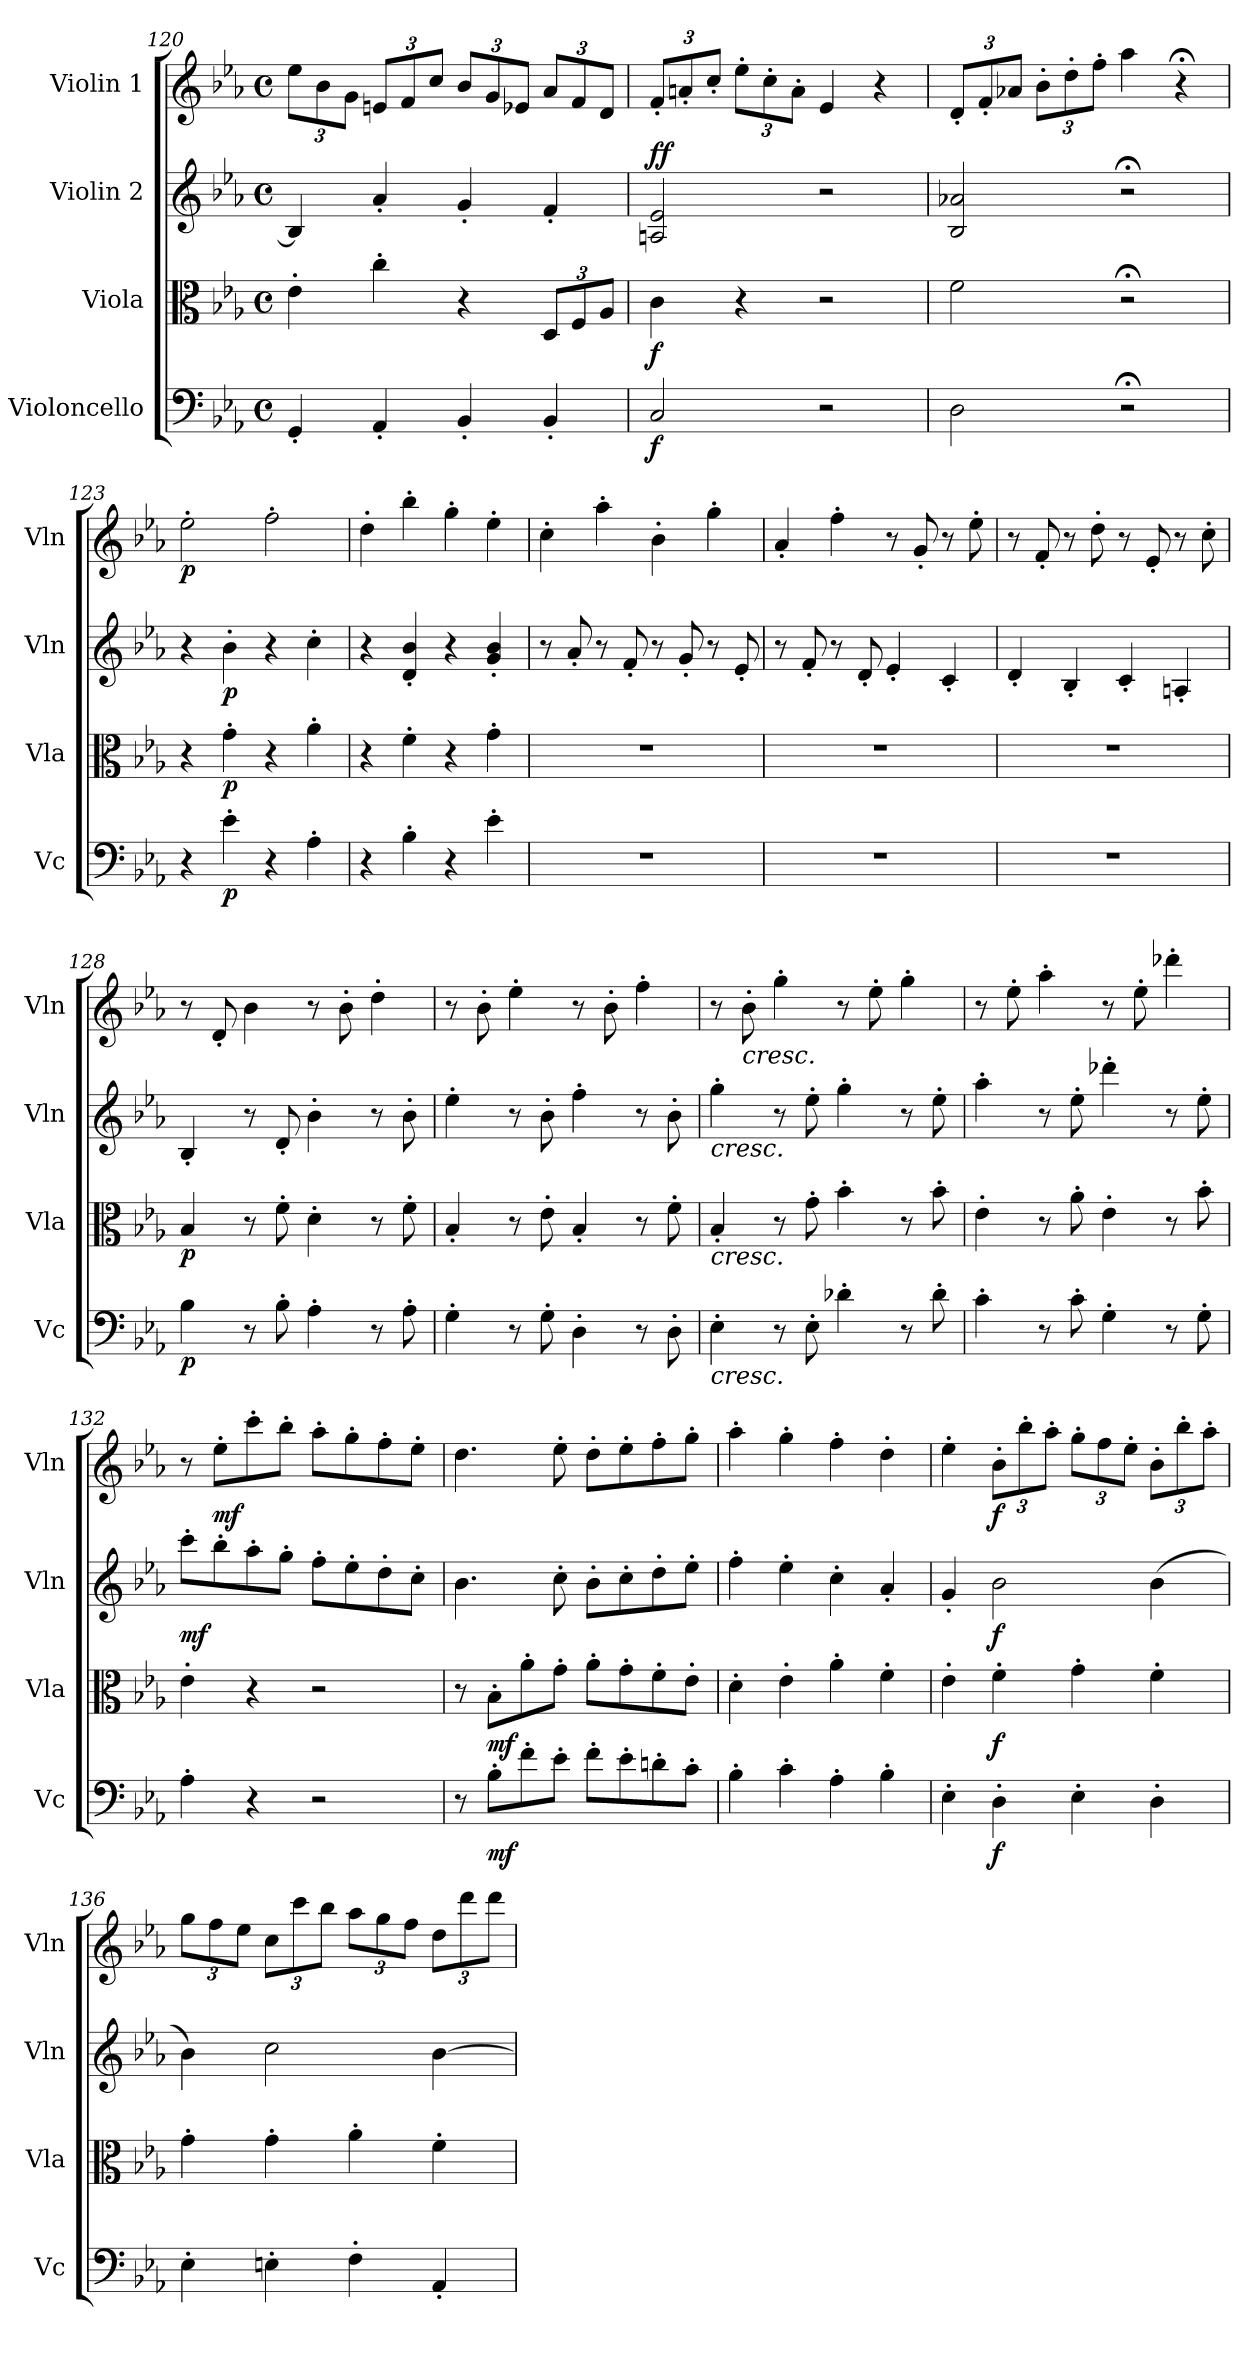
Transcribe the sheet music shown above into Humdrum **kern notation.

**kern	**dynam	**kern	**dynam	**kern	**dynam	**kern	**dynam
*part4	*part4	*part3	*part3	*part2	*part2	*part1	*part1
*staff4	*staff4	*staff3	*staff3	*staff2	*staff2	*staff1	*staff1
*I"Violoncello	*	*I"Viola	*	*I"Violin 2	*	*I"Violin 1	*
*I'Vc	*	*I'Vla	*	*I'Vln	*	*I'Vln	*
!!LO:LB:g=z
*clefF4	*	*clefC3	*	*clefG2	*	*clefG2	*
*k[b-e-a-]	*	*k[b-e-a-]	*	*k[b-e-a-]	*	*k[b-e-a-]	*
*M4/4	*	*M4/4	*	*M4/4	*	*M4/4	*
*met(c)	*	*met(c)	*	*met(c)	*	*met(c)	*
*	*	*	*	*	*	*Xbrackettup	*
=120	=120	=120	=120	=120	=120	=120	=120
4GG'/	.	4e-'\	.	4B-/]	.	12ee-\L	.
.	.	.	.	.	.	12b-\	.
.	.	.	.	.	.	12g\J	.
4AA-'/	.	4cc'\	.	4a-'/	.	12en/L	.
.	.	.	.	.	.	12f/	.
.	.	.	.	.	.	12cc/J	.
4BB-'/	.	4r	.	4g'/	.	12b-/L	.
.	.	.	.	.	.	12g/	.
.	.	.	.	.	.	12e-X/J	.
*	*	*Xbrackettup	*	*	*	*	*
4BB-'/	.	12D/L	.	4f'/	.	12a-/L	.
.	.	12F/	.	.	.	12f/	.
.	.	12A-/J	.	.	.	12d/J	.
=121	=121	=121	=121	=121	=121	=121	=121
!	!LO:DY:b	!	!LO:DY:b	!	!LO:DY:a	!	!
!	!	!	!	!	!LO:DY:n=1:b	!	!
2C/	f	4c\	f	2An/ 2e-/	f f	12f'/L	.
.	.	.	.	.	.	12an'/	.
.	.	.	.	.	.	12cc'/J	.
.	.	4r	.	.	.	12ee-'\L	.
.	.	.	.	.	.	12cc'\	.
.	.	.	.	.	.	12a'\J	.
2r	.	2r	.	2r	.	4e-/	.
.	.	.	.	.	.	4r	.
=122	=122	=122	=122	=122	=122	=122	=122
2D\	.	2f\	.	2B-/ 2a-X/	.	12d'/L	.
.	.	.	.	.	.	12f'/	.
.	.	.	.	.	.	12a-X/J	.
.	.	.	.	.	.	12b-'\L	.
.	.	.	.	.	.	12dd'\	.
.	.	.	.	.	.	12ff'\J	.
2r;<	.	2r;<	.	2r;<	.	4aa-\	.
.	.	.	.	.	.	4r;<	.
=123	=123	=123	=123	=123	=123	=123	=123
!	!	!	!	!	!	!	!LO:DY:b
4r	.	4r	.	4r	.	2ee-'\	p
!	!LO:DY:b	!	!LO:DY:b	!	!LO:DY:b	!	!
4e-'\	p	4g'\	p	4b-'\	p	.	.
4r	.	4r	.	4r	.	2ff'\	.
4A-'\	.	4a-'\	.	4cc'\	.	.	.
=124	=124	=124	=124	=124	=124	=124	=124
4r	.	4r	.	4r	.	4dd'\	.
4B-'\	.	4f'\	.	4d/' 4b-/'	.	4bb-'\	.
4r	.	4r	.	4r	.	4gg'\	.
4e-'\	.	4g'\	.	4g/' 4b-/'	.	4ee-'\	.
!!LO:LB:g=z
=125	=125	=125	=125	=125	=125	=125	=125
1r	.	1r	.	8r	.	4cc'\	.
.	.	.	.	8a-'/	.	.	.
.	.	.	.	8r	.	4aa-'\	.
.	.	.	.	8f'/	.	.	.
.	.	.	.	8r	.	4b-'\	.
.	.	.	.	8g'/	.	.	.
.	.	.	.	8r	.	4gg'\	.
.	.	.	.	8e-'/	.	.	.
!!LO:PB:g=z
=126	=126	=126	=126	=126	=126	=126	=126
1r	.	1r	.	8r	.	4a-'/	.
.	.	.	.	8f'/	.	.	.
.	.	.	.	8r	.	4ff'\	.
.	.	.	.	8d'/	.	.	.
.	.	.	.	4e-'/	.	8r	.
.	.	.	.	.	.	8g'/	.
.	.	.	.	4c'/	.	8r	.
.	.	.	.	.	.	8ee-'\	.
=127	=127	=127	=127	=127	=127	=127	=127
1r	.	1r	.	4d'/	.	8r	.
.	.	.	.	.	.	8f'/	.
.	.	.	.	4B-'/	.	8r	.
.	.	.	.	.	.	8dd'\	.
.	.	.	.	4c'/	.	8r	.
.	.	.	.	.	.	8e-'/	.
.	.	.	.	4An'/	.	8r	.
.	.	.	.	.	.	8cc'\	.
=128	=128	=128	=128	=128	=128	=128	=128
!	!LO:DY:b	!	!LO:DY:b	!	!	!	!
4B-\	p	4B-/	p	4B-'/	.	8r	.
.	.	.	.	.	.	8d'/	.
8r	.	8r	.	8r	.	4b-\	.
8B-'\	.	8f'\	.	8d'/	.	.	.
4A-'\	.	4d'\	.	4b-'\	.	8r	.
.	.	.	.	.	.	8b-'\	.
8r	.	8r	.	8r	.	4dd'\	.
8A-'\	.	8f'\	.	8b-'\	.	.	.
=129	=129	=129	=129	=129	=129	=129	=129
4G'\	.	4B-'/	.	4ee-'\	.	8r	.
.	.	.	.	.	.	8b-'\	.
8r	.	8r	.	8r	.	4ee-'\	.
8G'\	.	8e-'\	.	8b-'\	.	.	.
4D'\	.	4B-'/	.	4ff'\	.	8r	.
.	.	.	.	.	.	8b-'\	.
8r	.	8r	.	8r	.	4ff'\	.
8D'\	.	8f'\	.	8b-'\	.	.	.
!!LO:LB:g=z
=130	=130	=130	=130	=130	=130	=130	=130
!	!	!	!	!LO:TX:b:i:t=cresc.	!	!	!
!	!	!LO:TX:b:i:t=cresc.	!	!	!	!	!
!LO:TX:b:i:t=cresc.	!	!	!	!	!	!	!
4E-'\	.	4B-'/	.	4gg'\	.	8r	.
!	!	!	!	!	!	!LO:TX:b:i:t=cresc.	!
.	.	.	.	.	.	8b-'\	.
8r	.	8r	.	8r	.	4gg'\	.
8E-'\	.	8g'\	.	8ee-'\	.	.	.
4d-X'\	.	4b-'\	.	4gg'\	.	8r	.
.	.	.	.	.	.	8ee-'\	.
8r	.	8r	.	8r	.	4gg'\	.
8d-'\	.	8b-'\	.	8ee-'\	.	.	.
!!LO:LB:g=z
=131	=131	=131	=131	=131	=131	=131	=131
4c'\	.	4e-'\	.	4aa-'\	.	8r	.
.	.	.	.	.	.	8ee-'\	.
8r	.	8r	.	8r	.	4aa-'\	.
8c'\	.	8a-'\	.	8ee-'\	.	.	.
4G'\	.	4e-'\	.	4ddd-X'\	.	8r	.
.	.	.	.	.	.	8ee-'\	.
8r	.	8r	.	8r	.	4ddd-X'\	.
8G'\	.	8b-'\	.	8ee-'\	.	.	.
=132	=132	=132	=132	=132	=132	=132	=132
!	!	!	!	!	!LO:DY:b	!	!
4A-'\	.	4e-'\	.	8ccc'\L	mf	8r	.
!	!	!	!	!	!	!	!LO:DY:b
.	.	.	.	8bb-'\	.	8ee-'\L	mf
4r	.	4r	.	8aa-'\	.	8ccc'\	.
.	.	.	.	8gg'\J	.	8bb-'\J	.
2r	.	2r	.	8ff'\L	.	8aa-'\L	.
.	.	.	.	8ee-'\	.	8gg'\	.
.	.	.	.	8dd'\	.	8ff'\	.
.	.	.	.	8cc'\J	.	8ee-'\J	.
=133	=133	=133	=133	=133	=133	=133	=133
8r	.	8r	.	4.b-\	.	4.dd\	.
!	!LO:DY:b	!	!LO:DY:b	!	!	!	!
8B-'\L	mf	8B-'\L	mf	.	.	.	.
8f'\	.	8a-'\	.	.	.	.	.
8e-'\J	.	8g'\J	.	8cc'\	.	8ee-'\	.
8f'\L	.	8a-'\L	.	8b-'\L	.	8dd'\L	.
8e-'\	.	8g'\	.	8cc'\	.	8ee-'\	.
8dn'\	.	8f'\	.	8dd'\	.	8ff'\	.
8c'\J	.	8e-'\J	.	8ee-'\J	.	8gg'\J	.
=134	=134	=134	=134	=134	=134	=134	=134
4B-'\	.	4d'\	.	4ff'\	.	4aa-'\	.
4c'\	.	4e-'\	.	4ee-'\	.	4gg'\	.
4A-'\	.	4a-'\	.	4cc'\	.	4ff'\	.
4B-'\	.	4f'\	.	4a-'/	.	4dd'\	.
=135	=135	=135	=135	=135	=135	=135	=135
4E-'\	.	4e-'\	.	4g'/	.	4ee-'\	.
!	!LO:DY:b	!	!LO:DY:b	!	!LO:DY:b	!	!LO:DY:b
4D'\	f	4f'\	f	2b-\	f	12b-'\L	f
.	.	.	.	.	.	12bb-'\	.
.	.	.	.	.	.	12aa-'\J	.
4E-'\	.	4g'\	.	.	.	12gg'\L	.
.	.	.	.	.	.	12ff\	.
.	.	.	.	.	.	12ee-'\J	.
4D'\	.	4f'\	.	(4b-\	.	12b-'\L	.
.	.	.	.	.	.	12bb-'\	.
.	.	.	.	.	.	12aa-'\J	.
!!LO:LB:g=z
=136	=136	=136	=136	=136	=136	=136	=136
4E-'\	.	4g'\	.	4b-\)	.	12gg\L	.
.	.	.	.	.	.	12ff\	.
.	.	.	.	.	.	12ee-\J	.
4En'\	.	4g'\	.	2cc\	.	12cc\L	.
.	.	.	.	.	.	12ccc\	.
.	.	.	.	.	.	12bb-\J	.
4F'\	.	4a-'\	.	.	.	12aa-\L	.
.	.	.	.	.	.	12gg\	.
.	.	.	.	.	.	12ff\J	.
4AA-'/	.	4f'\	.	[>4b-\	.	12dd\L	.
.	.	.	.	.	.	12ddd\	.
.	.	.	.	.	.	12ddd\J	.
=	=	=	=	=	=	=	=
*-	*-	*-	*-	*-	*-	*-	*-
